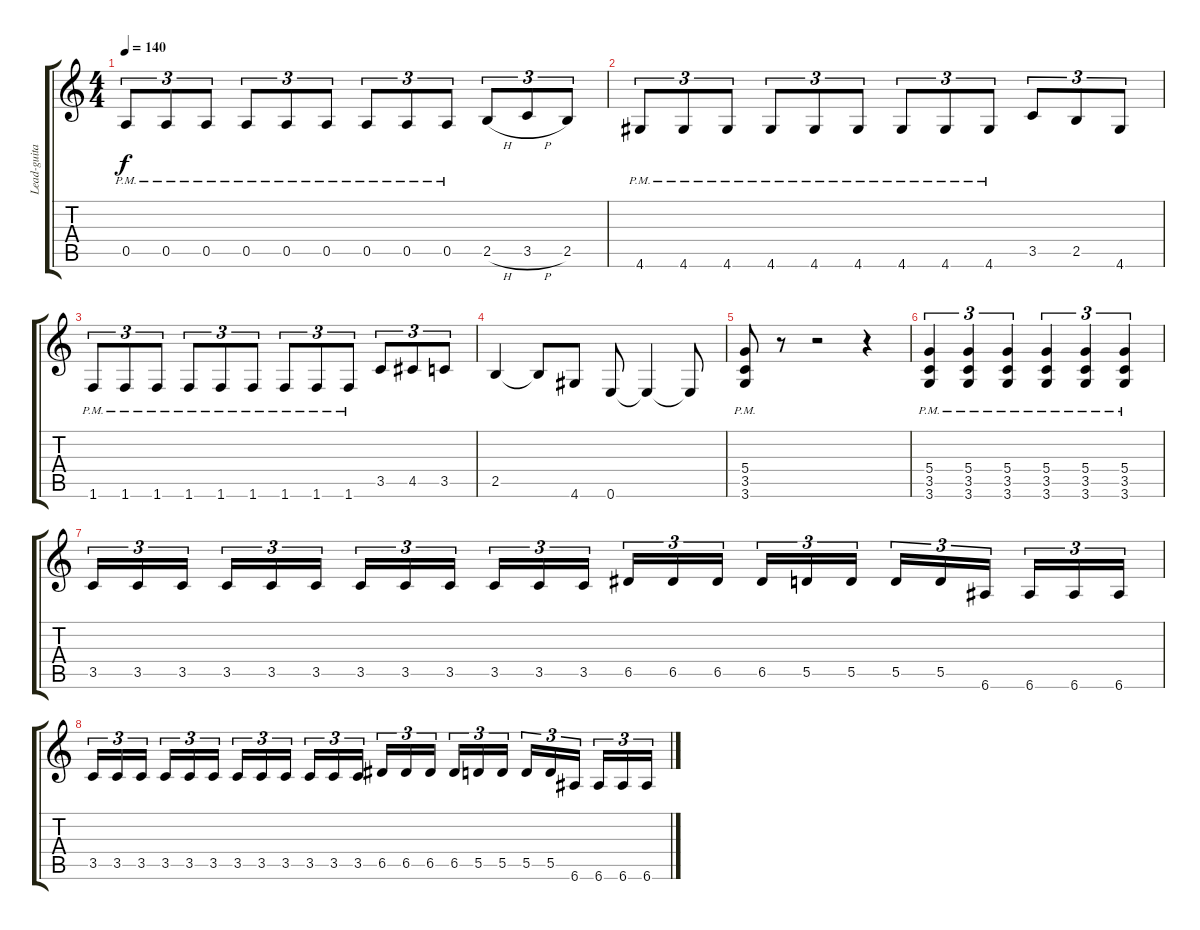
\track ("Lead-guitar - Galder" "Lead-guita") {instrument distortionguitar}
\staff {score tabs}
\tuning (E4 B3 G3 D3 A2 E2) {hide}
\ts (4 4)
\tempo 140
\clef g2
\ks c
0.5{pm}.8{tu (3 2) dy f} 0.5{pm}.8{tu (3 2)} 0.5{pm}.8{tu (3 2)} 0.5{pm}.8{tu (3 2)} 0.5{pm}.8{tu (3 2)} 0.5{pm}.8{tu (3 2)} 0.5{pm}.8{tu (3 2)} 0.5{pm}.8{tu (3 2)} 0.5{pm}.8{tu (3 2)} 2.5{h}.8{tu (3 2)} 3.5{h}.8{tu (3 2)} 2.5.8{tu (3 2)} |
4.6{pm}.8{tu (3 2)} 4.6{pm}.8{tu (3 2)} 4.6{pm}.8{tu (3 2)} 4.6{pm}.8{tu (3 2)} 4.6{pm}.8{tu (3 2)} 4.6{pm}.8{tu (3 2)} 4.6{pm}.8{tu (3 2)} 4.6{pm}.8{tu (3 2)} 4.6{pm}.8{tu (3 2)} 3.5.8{tu (3 2)} 2.5.8{tu (3 2)} 4.6.8{tu (3 2)} |
1.6{pm}.8{tu (3 2)} 1.6{pm}.8{tu (3 2)} 1.6{pm}.8{tu (3 2)} 1.6{pm}.8{tu (3 2)} 1.6{pm}.8{tu (3 2)} 1.6{pm}.8{tu (3 2)} 1.6{pm}.8{tu (3 2)} 1.6{pm}.8{tu (3 2)} 1.6{pm}.8{tu (3 2)} 3.5.8{tu (3 2)} 4.5.8{tu (3 2)} 3.5.8{tu (3 2)} |
2.5.4 2.5{t}.8 4.6.8 0.6.8 0.6{t}.4 0.6{t}.8 |
(5.4{pm} 3.5{pm} 3.6).8 r.8 r.2 r.4 |
(5.4{pm} 3.5{pm} 3.6{pm}).4{tu (3 2)} (5.4{pm} 3.5{pm} 3.6{pm}).4{tu (3 2)} (5.4{pm} 3.5{pm} 3.6{pm}).4{tu (3 2)} (5.4{pm} 3.5{pm} 3.6{pm}).4{tu (3 2)} (5.4{pm} 3.5{pm} 3.6{pm}).4{tu (3 2)} (5.4{pm} 3.5{pm} 3.6{pm}).4{tu (3 2)} |
3.5.16{tu (3 2)} 3.5.16{tu (3 2)} 3.5.16{tu (3 2) beam splitsecondary} 3.5.16{tu (3 2)} 3.5.16{tu (3 2)} 3.5.16{tu (3 2)} 3.5.16{tu (3 2)} 3.5.16{tu (3 2)} 3.5.16{tu (3 2) beam splitsecondary} 3.5.16{tu (3 2)} 3.5.16{tu (3 2)} 3.5.16{tu (3 2)} 6.5.16{tu (3 2)} 6.5.16{tu (3 2)} 6.5.16{tu (3 2) beam splitsecondary} 6.5.16{tu (3 2)} 5.5.16{tu (3 2)} 5.5.16{tu (3 2)} 5.5.16{tu (3 2)} 5.5.16{tu (3 2)} 6.6.16{tu (3 2) beam splitsecondary} 6.6.16{tu (3 2)} 6.6.16{tu (3 2)} 6.6.16{tu (3 2)} |
3.5.16{tu (3 2)} 3.5.16{tu (3 2)} 3.5.16{tu (3 2) beam splitsecondary} 3.5.16{tu (3 2)} 3.5.16{tu (3 2)} 3.5.16{tu (3 2)} 3.5.16{tu (3 2)} 3.5.16{tu (3 2)} 3.5.16{tu (3 2) beam splitsecondary} 3.5.16{tu (3 2)} 3.5.16{tu (3 2)} 3.5.16{tu (3 2)} 6.5.16{tu (3 2)} 6.5.16{tu (3 2)} 6.5.16{tu (3 2) beam splitsecondary} 6.5.16{tu (3 2)} 5.5.16{tu (3 2)} 5.5.16{tu (3 2)} 5.5.16{tu (3 2)} 5.5.16{tu (3 2)} 6.6.16{tu (3 2) beam splitsecondary} 6.6.16{tu (3 2)} 6.6.16{tu (3 2)} 6.6.16{tu (3 2)}
